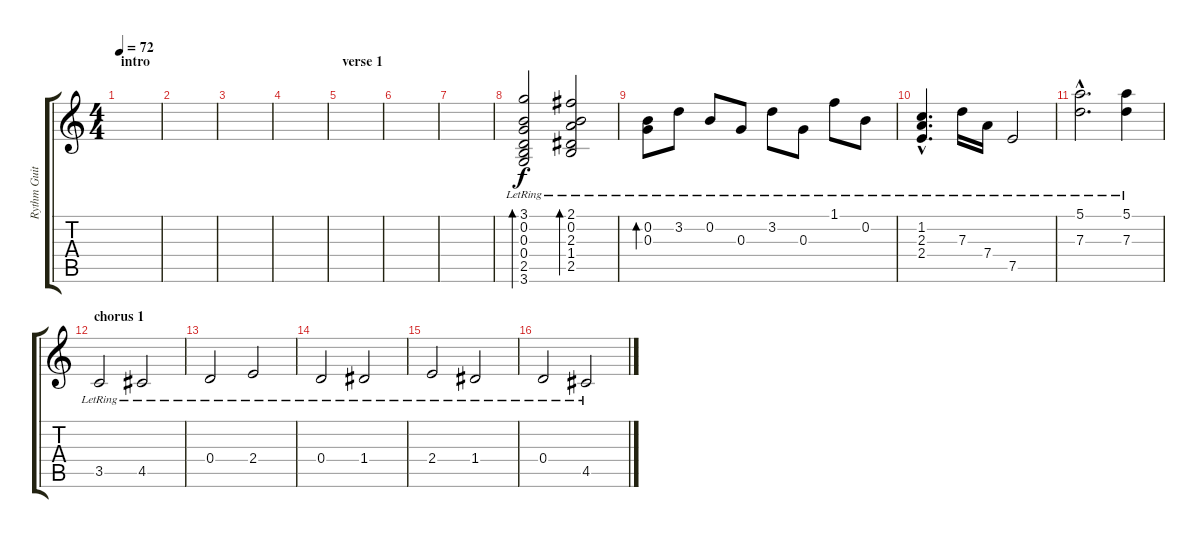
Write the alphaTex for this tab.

\track ("Rythm Guitar (May)" "Rythm Guit") {instrument electricguitarclean}
\staff {score tabs}
\tuning (E4 B3 G3 D3 A2 E2) {hide}
\ts (4 4)
\section ("" "intro")
\tempo 72
\clef g2
\ks c
|
|
|
|
\section ("" "verse 1")
|
|
|
(3.1{lr} 0.2{lr} 0.3{lr} 0.4{lr} 2.5{lr} 3.6{lr}).2{bd 60} (2.1{lr} 0.2{lr} 2.3{lr} 1.4{lr} 2.5{lr}).2{bd 60} |
(0.2{lr} 0.3{lr}).8{bd 60} 3.2{lr}.8 0.2{lr}.8 0.3{lr}.8 3.2{lr}.8 0.3{lr}.8 1.1{lr}.8 0.2{lr}.8 |
(1.2{hac lr} 2.3{hac lr} 2.4{hac lr}).4{d} 7.3{lr}.16 7.4{lr}.16 7.5{lr}.2 |
(5.1{hac lr} 7.3{hac lr}).2{d} (5.1{lr} 7.3{lr}).4 |
\section ("" "chorus 1")
3.5{lr}.2 4.5{lr}.2 |
0.4{lr}.2 2.4{lr}.2 |
0.4{lr}.2 1.4{lr}.2 |
2.4{lr}.2 1.4{lr}.2 |
0.4{lr}.2 4.5{lr}.2
